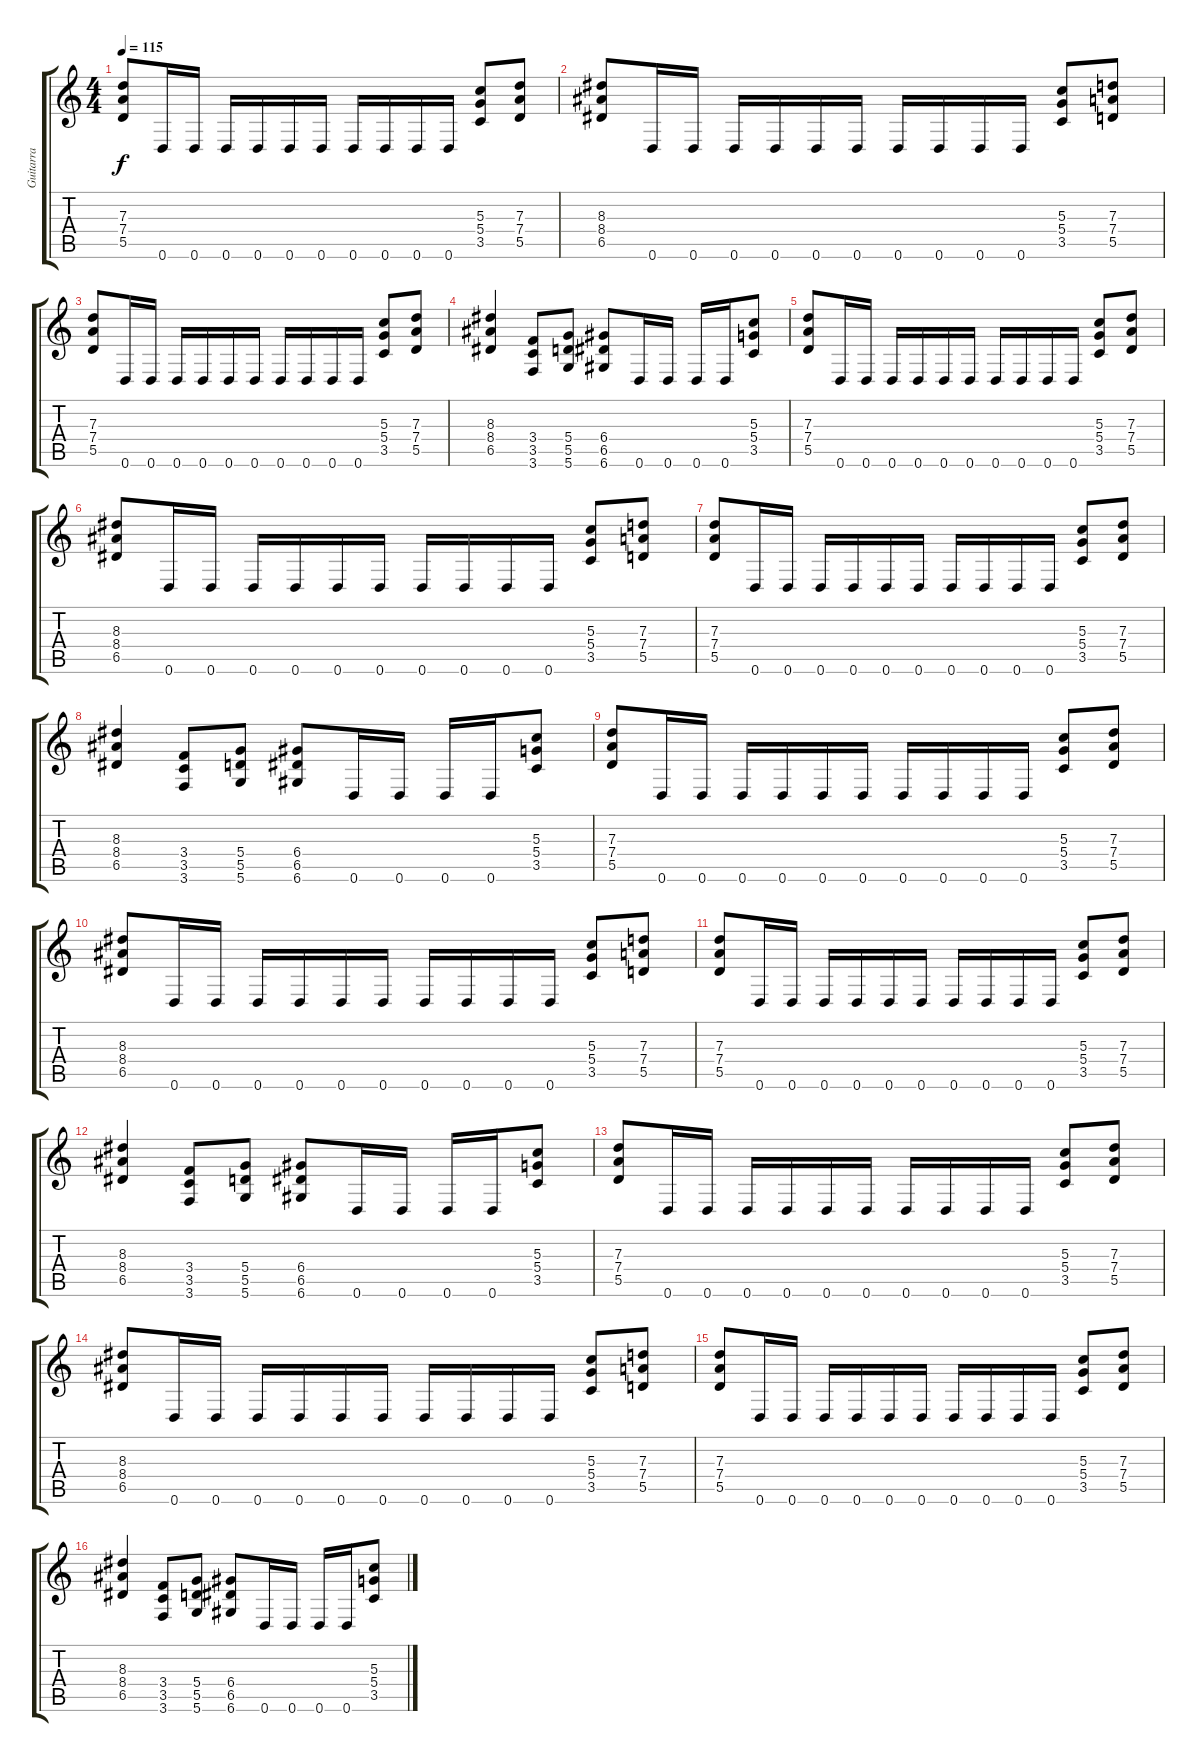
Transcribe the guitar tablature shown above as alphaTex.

\track ("Guitarra " "Guitarra ") {instrument distortionguitar}
\staff {score tabs}
\tuning (E4 B3 G3 D3 A2 D2) {hide}
\ts (4 4)
\tempo 115
\clef g2
\ks c
(7.3 7.4 5.5).8{dy f instrument distortionguitar} 0.6.16 0.6.16 0.6.16 0.6.16 0.6.16 0.6.16 0.6.16 0.6.16 0.6.16 0.6.16 (5.3 5.4 3.5).8 (7.3 7.4 5.5).8 |
(8.3 8.4 6.5).8 0.6.16 0.6.16 0.6.16 0.6.16 0.6.16 0.6.16 0.6.16 0.6.16 0.6.16 0.6.16 (5.3 5.4 3.5).8 (7.3 7.4 5.5).8 |
(7.3 7.4 5.5).8 0.6.16 0.6.16 0.6.16 0.6.16 0.6.16 0.6.16 0.6.16 0.6.16 0.6.16 0.6.16 (5.3 5.4 3.5).8 (7.3 7.4 5.5).8 |
(8.3 8.4 6.5).4 (3.4 3.5 3.6).8 (5.4 5.5 5.6).8 (6.4 6.5 6.6).8 0.6.16 0.6.16 0.6.16 0.6.16 (5.3 5.4 3.5).8 |
(7.3 7.4 5.5).8 0.6.16 0.6.16 0.6.16 0.6.16 0.6.16 0.6.16 0.6.16 0.6.16 0.6.16 0.6.16 (5.3 5.4 3.5).8 (7.3 7.4 5.5).8 |
(8.3 8.4 6.5).8 0.6.16 0.6.16 0.6.16 0.6.16 0.6.16 0.6.16 0.6.16 0.6.16 0.6.16 0.6.16 (5.3 5.4 3.5).8 (7.3 7.4 5.5).8 |
(7.3 7.4 5.5).8 0.6.16 0.6.16 0.6.16 0.6.16 0.6.16 0.6.16 0.6.16 0.6.16 0.6.16 0.6.16 (5.3 5.4 3.5).8 (7.3 7.4 5.5).8 |
(8.3 8.4 6.5).4 (3.4 3.5 3.6).8 (5.4 5.5 5.6).8 (6.4 6.5 6.6).8 0.6.16 0.6.16 0.6.16 0.6.16 (5.3 5.4 3.5).8 |
(7.3 7.4 5.5).8 0.6.16 0.6.16 0.6.16 0.6.16 0.6.16 0.6.16 0.6.16 0.6.16 0.6.16 0.6.16 (5.3 5.4 3.5).8 (7.3 7.4 5.5).8 |
(8.3 8.4 6.5).8 0.6.16 0.6.16 0.6.16 0.6.16 0.6.16 0.6.16 0.6.16 0.6.16 0.6.16 0.6.16 (5.3 5.4 3.5).8 (7.3 7.4 5.5).8 |
(7.3 7.4 5.5).8 0.6.16 0.6.16 0.6.16 0.6.16 0.6.16 0.6.16 0.6.16 0.6.16 0.6.16 0.6.16 (5.3 5.4 3.5).8 (7.3 7.4 5.5).8 |
(8.3 8.4 6.5).4 (3.4 3.5 3.6).8 (5.4 5.5 5.6).8 (6.4 6.5 6.6).8 0.6.16 0.6.16 0.6.16 0.6.16 (5.3 5.4 3.5).8 |
(7.3 7.4 5.5).8 0.6.16 0.6.16 0.6.16 0.6.16 0.6.16 0.6.16 0.6.16 0.6.16 0.6.16 0.6.16 (5.3 5.4 3.5).8 (7.3 7.4 5.5).8 |
(8.3 8.4 6.5).8 0.6.16 0.6.16 0.6.16 0.6.16 0.6.16 0.6.16 0.6.16 0.6.16 0.6.16 0.6.16 (5.3 5.4 3.5).8 (7.3 7.4 5.5).8 |
(7.3 7.4 5.5).8 0.6.16 0.6.16 0.6.16 0.6.16 0.6.16 0.6.16 0.6.16 0.6.16 0.6.16 0.6.16 (5.3 5.4 3.5).8 (7.3 7.4 5.5).8 |
(8.3 8.4 6.5).4 (3.4 3.5 3.6).8 (5.4 5.5 5.6).8 (6.4 6.5 6.6).8 0.6.16 0.6.16 0.6.16 0.6.16 (5.3 5.4 3.5).8
